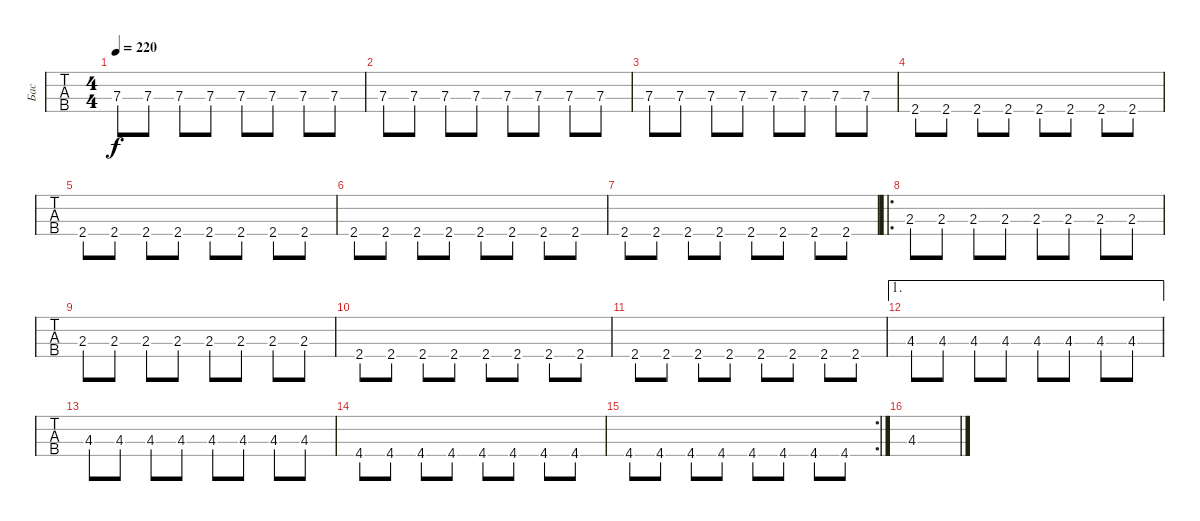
\track ("Бас" "Бас") {instrument electricbassfinger}
\staff {tabs}
\tuning (G2 D2 A1 E1) {hide}
\ts (4 4)
\tempo 220
\clef f4
\ks c
7.3.8{dy f} 7.3.8 7.3.8 7.3.8 7.3.8 7.3.8 7.3.8 7.3.8 |
7.3.8 7.3.8 7.3.8 7.3.8 7.3.8 7.3.8 7.3.8 7.3.8 |
7.3.8 7.3.8 7.3.8 7.3.8 7.3.8 7.3.8 7.3.8 7.3.8 |
2.4.8 2.4.8 2.4.8 2.4.8 2.4.8 2.4.8 2.4.8 2.4.8 |
2.4.8 2.4.8 2.4.8 2.4.8 2.4.8 2.4.8 2.4.8 2.4.8 |
2.4.8 2.4.8 2.4.8 2.4.8 2.4.8 2.4.8 2.4.8 2.4.8 |
2.4.8 2.4.8 2.4.8 2.4.8 2.4.8 2.4.8 2.4.8 2.4.8 |
\ro
2.3.8 2.3.8 2.3.8 2.3.8 2.3.8 2.3.8 2.3.8 2.3.8 |
2.3.8 2.3.8 2.3.8 2.3.8 2.3.8 2.3.8 2.3.8 2.3.8 |
2.4.8 2.4.8 2.4.8 2.4.8 2.4.8 2.4.8 2.4.8 2.4.8 |
2.4.8 2.4.8 2.4.8 2.4.8 2.4.8 2.4.8 2.4.8 2.4.8 |
\ae 1
4.3.8 4.3.8 4.3.8 4.3.8 4.3.8 4.3.8 4.3.8 4.3.8 |
4.3.8 4.3.8 4.3.8 4.3.8 4.3.8 4.3.8 4.3.8 4.3.8 |
4.4.8 4.4.8 4.4.8 4.4.8 4.4.8 4.4.8 4.4.8 4.4.8 |
\rc 2
4.4.8 4.4.8 4.4.8 4.4.8 4.4.8 4.4.8 4.4.8 4.4.8 |
4.3.1
